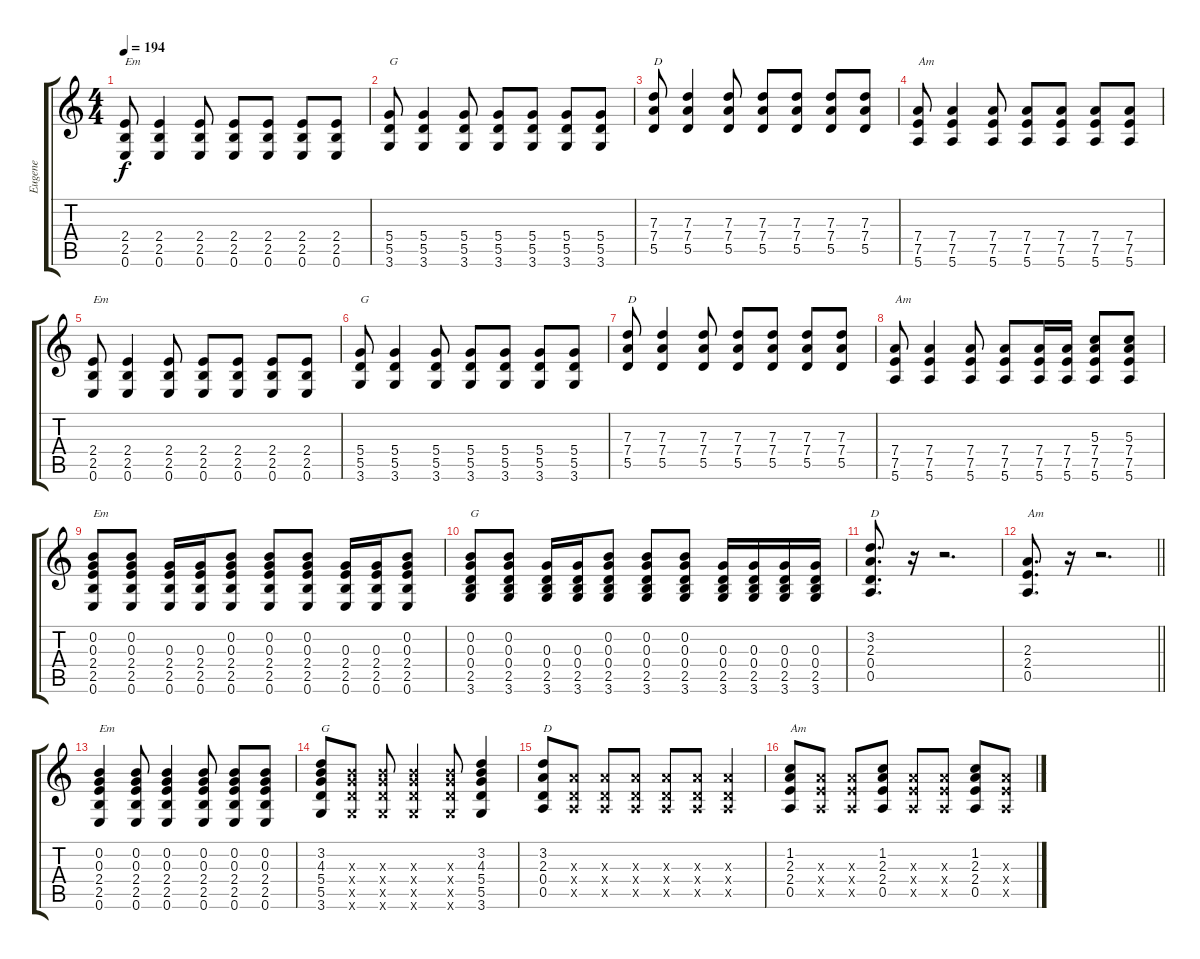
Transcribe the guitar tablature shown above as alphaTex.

\track ("Eugene" "Eugene") {instrument acousticguitarsteel}
\staff {score tabs}
\tuning (E4 B3 G3 D3 A2 E2) {hide}
\ts (4 4)
\tempo 194
\clef g2
\ks c
(2.4 2.5 0.6).8{txt "Em" dy f} (2.4 2.5 0.6).4 (2.4 2.5 0.6).8 (2.4 2.5 0.6).8 (2.4 2.5 0.6).8 (2.4 2.5 0.6).8 (2.4 2.5 0.6).8 |
(5.4 5.5 3.6).8{txt "G"} (5.4 5.5 3.6).4 (5.4 5.5 3.6).8 (5.4 5.5 3.6).8 (5.4 5.5 3.6).8 (5.4 5.5 3.6).8 (5.4 5.5 3.6).8 |
(7.3 7.4 5.5).8{txt "D"} (7.3 7.4 5.5).4 (7.3 7.4 5.5).8 (7.3 7.4 5.5).8 (7.3 7.4 5.5).8 (7.3 7.4 5.5).8 (7.3 7.4 5.5).8 |
(7.4 7.5 5.6).8{txt "Am"} (7.4 7.5 5.6).4 (7.4 7.5 5.6).8 (7.4 7.5 5.6).8 (7.4 7.5 5.6).8 (7.4 7.5 5.6).8 (7.4 7.5 5.6).8 |
(2.4 2.5 0.6).8{txt "Em"} (2.4 2.5 0.6).4 (2.4 2.5 0.6).8 (2.4 2.5 0.6).8 (2.4 2.5 0.6).8 (2.4 2.5 0.6).8 (2.4 2.5 0.6).8 |
(5.4 5.5 3.6).8{txt "G"} (5.4 5.5 3.6).4 (5.4 5.5 3.6).8 (5.4 5.5 3.6).8 (5.4 5.5 3.6).8 (5.4 5.5 3.6).8 (5.4 5.5 3.6).8 |
(7.3 7.4 5.5).8{txt "D"} (7.3 7.4 5.5).4 (7.3 7.4 5.5).8 (7.3 7.4 5.5).8 (7.3 7.4 5.5).8 (7.3 7.4 5.5).8 (7.3 7.4 5.5).8 |
(7.4 7.5 5.6).8{txt "Am"} (7.4 7.5 5.6).4 (7.4 7.5 5.6).8 (7.4 7.5 5.6).8 (7.4 7.5 5.6).16 (7.4 7.5 5.6).16 (5.3 7.4 7.5 5.6).8 (5.3 7.4 7.5 5.6).8 |
(0.2 0.3 2.4 2.5 0.6).8{txt "Em"} (0.2 0.3 2.4 2.5 0.6).8 (0.3 2.4 2.5 0.6).16 (0.3 2.4 2.5 0.6).16 (0.2 0.3 2.4 2.5 0.6).8 (0.2 0.3 2.4 2.5 0.6).8 (0.2 0.3 2.4 2.5 0.6).8 (0.3 2.4 2.5 0.6).16 (0.3 2.4 2.5 0.6).16 (0.2 0.3 2.4 2.5 0.6).8 |
(0.2 0.3 0.4 2.5 3.6).8{txt "G"} (0.2 0.3 0.4 2.5 3.6).8 (0.3 0.4 2.5 3.6).16 (0.3 0.4 2.5 3.6).16 (0.2 0.3 0.4 2.5 3.6).8 (0.2 0.3 0.4 2.5 3.6).8 (0.2 0.3 0.4 2.5 3.6).8 (0.3 0.4 2.5 3.6).16 (0.3 0.4 2.5 3.6).16 (0.3 0.4 2.5 3.6).16 (0.3 0.4 2.5 3.6).16 |
(3.2 2.3 0.4 0.5).8{d txt "D"} r.16 r.2{d} |
\barLineRight lightlight
(2.3 2.4 0.5).8{d txt "Am"} r.16 r.2{d} |
\section ("" "")
(0.2 0.3 2.4 2.5 0.6).4{txt "Em"} (0.2 0.3 2.4 2.5 0.6).8 (0.2 0.3 2.4 2.5 0.6).4 (0.2 0.3 2.4 2.5 0.6).8 (0.2 0.3 2.4 2.5 0.6).8 (0.2 0.3 2.4 2.5 0.6).8 |
(3.2 4.3 5.4 5.5 3.6).8{txt "G"} (4.3{x} 5.4{x} 5.5{x} 3.6{x}).8 (4.3{x} 5.4{x} 5.5{x} 3.6{x}).8 (4.3{x} 5.4{x} 5.5{x} 3.6{x}).4 (4.3{x} 5.4{x} 5.5{x} 3.6{x}).8 (3.2 4.3 5.4 5.5 3.6).4 |
(3.2 2.3 0.4 0.5).8{txt "D"} (2.3{x} 0.4{x} 0.5{x}).8 (2.3{x} 0.4{x} 0.5{x}).8 (2.3{x} 0.4{x} 0.5{x}).8 (2.3{x} 0.4{x} 0.5{x}).8 (2.3{x} 0.4{x} 0.5{x}).8 (2.3{x} 0.4{x} 0.5{x}).4 |
(1.2 2.3 2.4 0.5).8{txt "Am"} (2.3{x} 2.4{x} 0.5{x}).8 (2.3{x} 2.4{x} 0.5{x}).8 (1.2 2.3 2.4 0.5).8 (2.3{x} 2.4{x} 0.5{x}).8 (2.3{x} 2.4{x} 0.5{x}).8 (1.2 2.3 2.4 0.5).8 (2.3{x} 2.4{x} 0.5{x}).8
